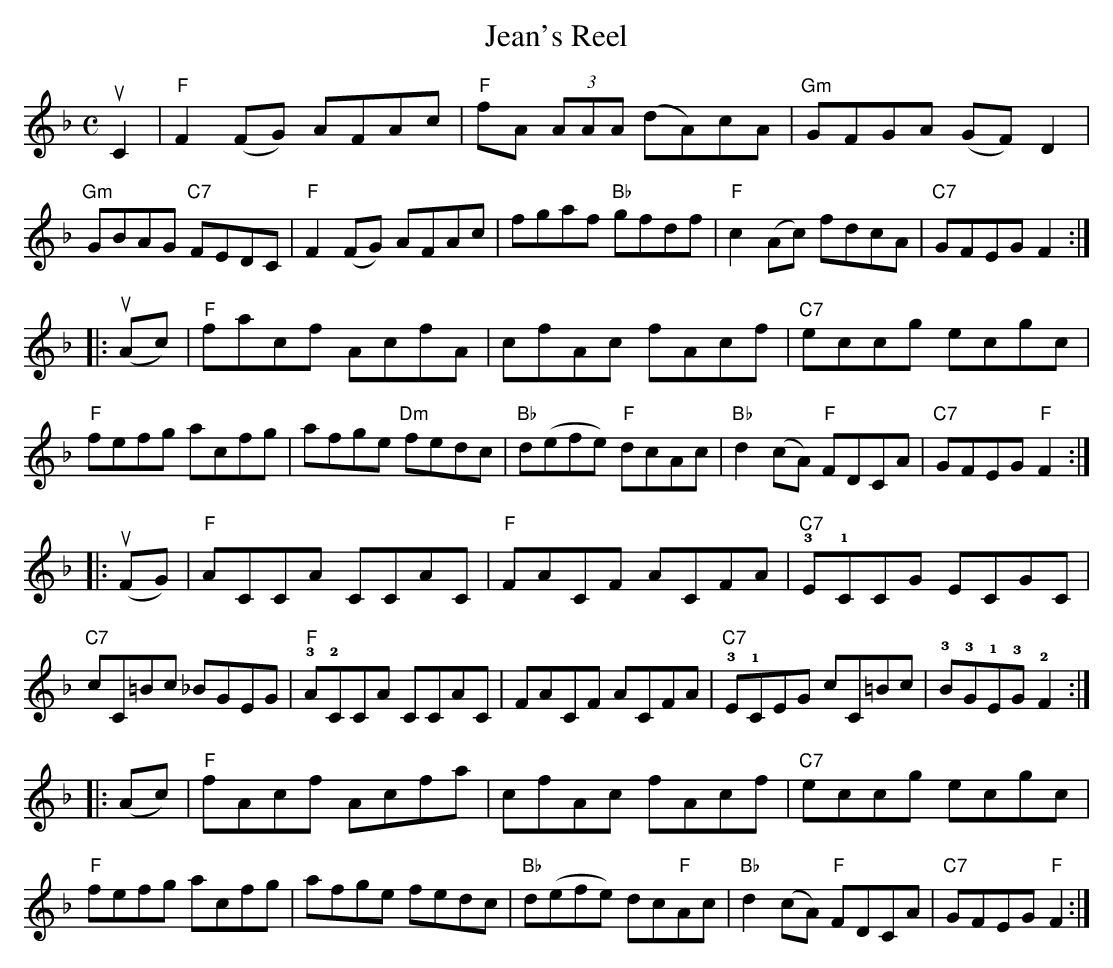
X:1
T:Jean's Reel
M:C
Q:180
K:F
uC2|\
"F"F2 (FG) AFAc|"F"fA (3AAA (dA)cA| "Gm"GFGA (GF) D2|
"Gm"GBAG "C7"FEDC| "F"F2(FG) AFAc| fgaf "Bb"gfdf| "F"c2(Ac) fdcA| "C7"GFEG F2::
(uAc)|\
"F"facf AcfA| cfAc fAcf| "C7"eccg ecgc|
"F"fefg acfg| afge "Dm"fedc| "Bb"d(efe) "F"dcAc| "Bb"d2 (cA) "F"FDCA| "C7"GFEG "F"F2::
(uFG)|\
"F"ACCA CCAC| "F"FACF ACFA| "C7"!3!E!1!CCG ECGC|
"C7"cC=Bc _BGEG| "F"!3!A!2!CCA CCAC| FACF ACFA| "C7"!3!E!1!CEG cC=Bc|!3!B!3!G!1!E!3!G !2!F2::
(Ac)|\
"F"fAcf Acfa| cfAc fAcf| "C7"eccg ecgc|
"F"fefg acfg|afge fedc|"Bb" d(efe) dc"F"Ac| "Bb"d2(cA) "F"FDCA| "C7"GFEG "F"F2:|
